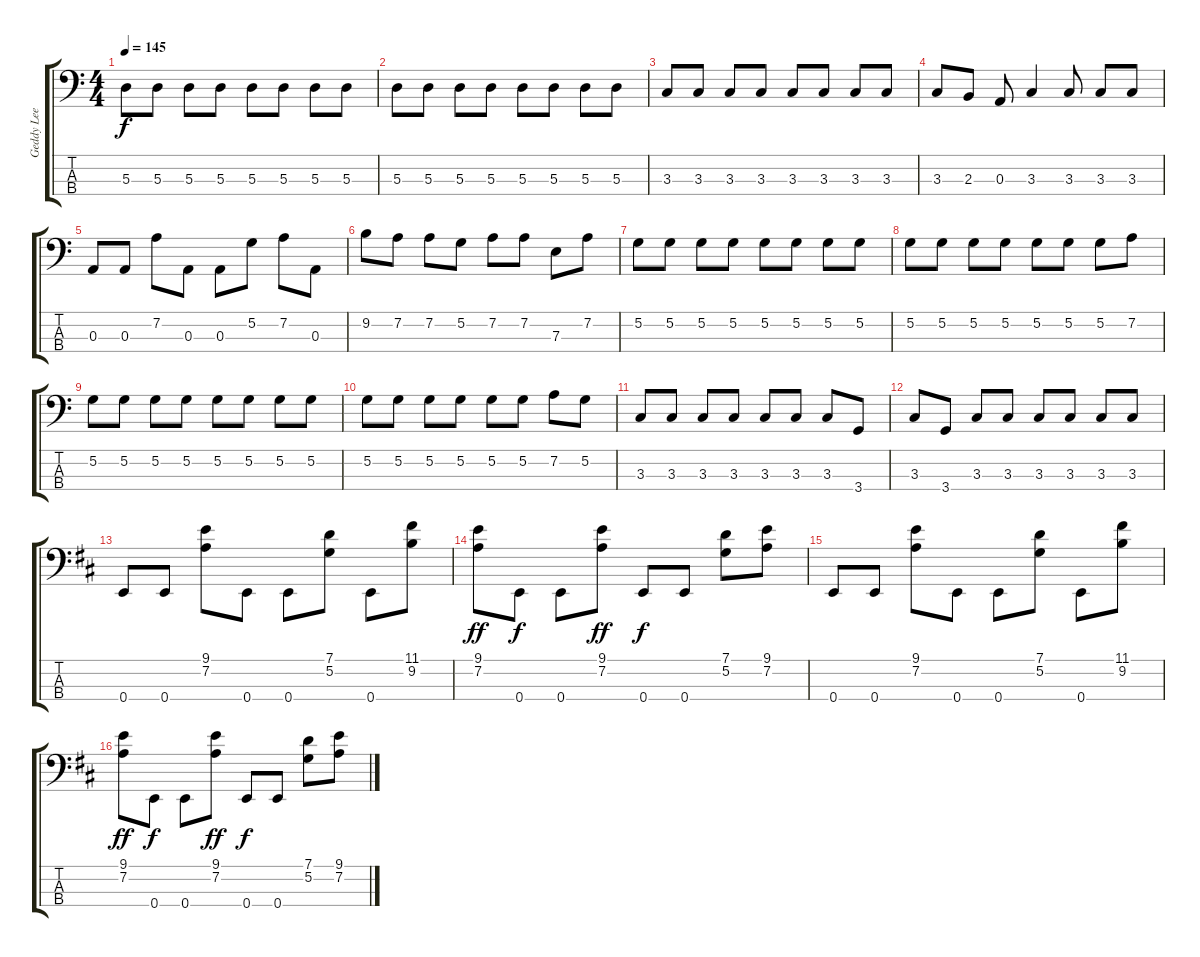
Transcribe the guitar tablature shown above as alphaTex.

\track ("Geddy Lee" "Geddy Lee") {instrument electricbassfinger}
\staff {score tabs}
\tuning (G2 D2 A1 E1) {hide}
\ts (4 4)
\tempo 145
\clef f4
\ks c
5.3.8{dy f} 5.3.8 5.3.8 5.3.8 5.3.8 5.3.8 5.3.8 5.3.8 |
5.3.8 5.3.8 5.3.8 5.3.8 5.3.8 5.3.8 5.3.8 5.3.8 |
3.3.8 3.3.8 3.3.8 3.3.8 3.3.8 3.3.8 3.3.8 3.3.8 |
3.3.8 2.3.8 0.3.8 3.3.4 3.3.8 3.3.8 3.3.8 |
0.3.8 0.3.8 7.2.8 0.3.8 0.3.8 5.2.8 7.2.8 0.3.8 |
9.2.8 7.2.8 7.2.8 5.2.8 7.2.8 7.2.8 7.3.8 7.2.8 |
5.2.8 5.2.8 5.2.8 5.2.8 5.2.8 5.2.8 5.2.8 5.2.8 |
5.2.8 5.2.8 5.2.8 5.2.8 5.2.8 5.2.8 5.2.8 7.2.8 |
5.2.8 5.2.8 5.2.8 5.2.8 5.2.8 5.2.8 5.2.8 5.2.8 |
5.2.8 5.2.8 5.2.8 5.2.8 5.2.8 5.2.8 7.2.8 5.2.8 |
3.3.8 3.3.8 3.3.8 3.3.8 3.3.8 3.3.8 3.3.8 3.4.8 |
3.3.8 3.4.8 3.3.8 3.3.8 3.3.8 3.3.8 3.3.8 3.3.8 |
\ks d
0.4.8 0.4.8 (9.1 7.2).8 0.4.8 0.4.8 (7.1 5.2).8 0.4.8 (11.1 9.2).8 |
(9.1 7.2).8{dy ff} 0.4.8{dy f} 0.4.8 (9.1 7.2).8{dy ff} 0.4.8{dy f} 0.4.8 (7.1 5.2).8 (9.1 7.2).8 |
0.4.8 0.4.8 (9.1 7.2).8 0.4.8 0.4.8 (7.1 5.2).8 0.4.8 (11.1 9.2).8 |
(9.1 7.2).8{dy ff} 0.4.8{dy f} 0.4.8 (9.1 7.2).8{dy ff} 0.4.8{dy f} 0.4.8 (7.1 5.2).8 (9.1 7.2).8
